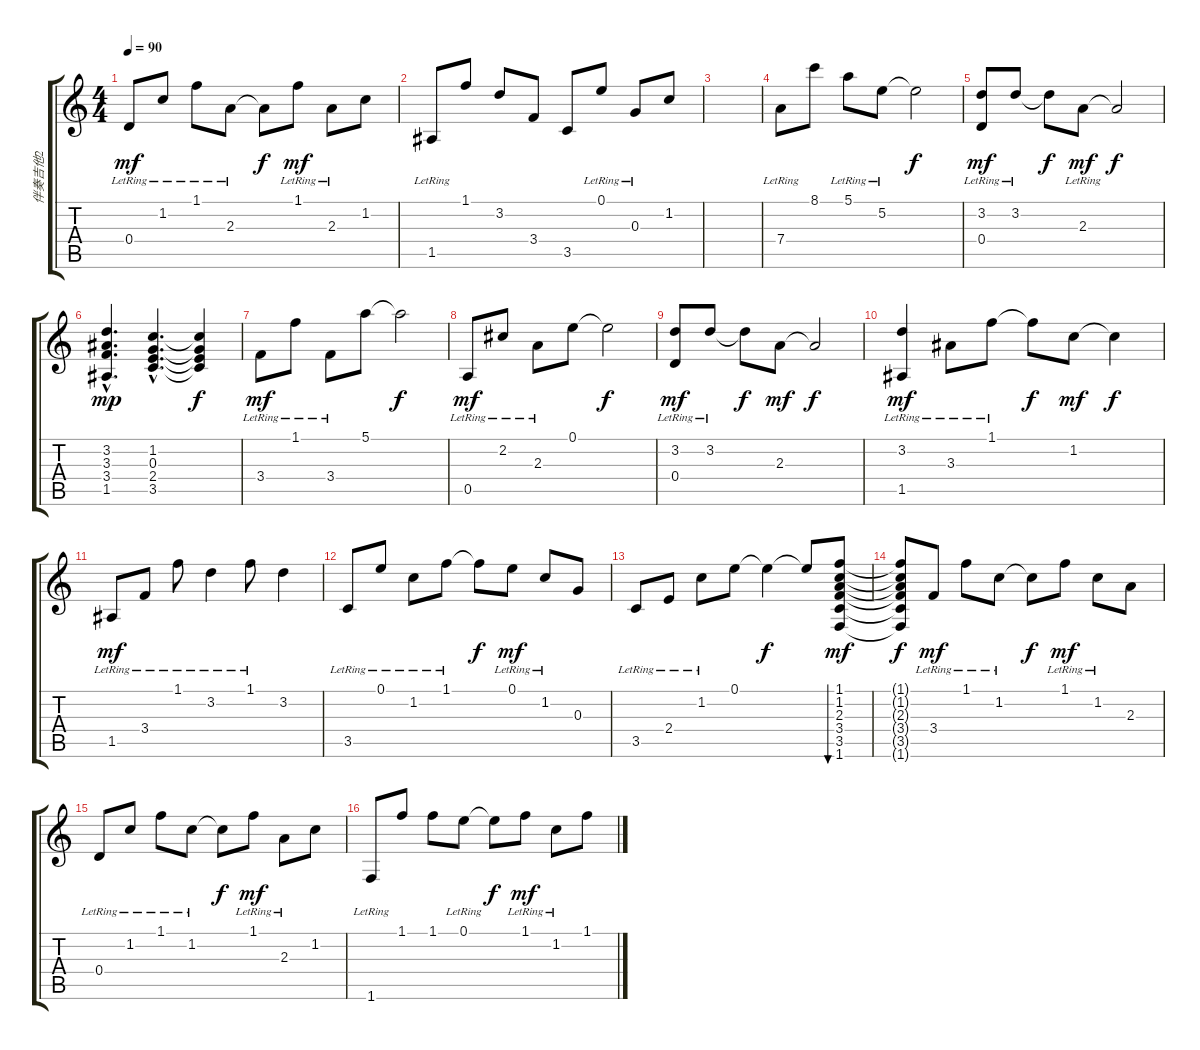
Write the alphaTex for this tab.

\track ("伴奏吉他2" "伴奏吉他2") {instrument acousticguitarsteel}
\staff {score tabs}
\tuning (E4 B3 G3 D3 A2 E2) {hide}
\ts (4 4)
\tempo 90
\clef g2
\ks c
0.4{lr}.8{dy mf} 1.2{lr}.8 1.1{lr}.8 2.3{lr}.8 2.3{t}.8{dy f} 1.1{lr}.8{dy mf} 2.3{lr}.8 1.2.8 |
1.5{lr}.8 1.1.8 3.2.8 3.4.8 3.5.8 0.1{lr}.8 0.3{lr}.8 1.2.8 |
|
7.4{lr}.8 8.1.8 5.1{lr}.8 5.2{lr}.8 5.2{t}.2{dy f} |
(3.2 0.4{lr}).8{dy mf} 3.2{lr}.8 3.2{t}.8{dy f} 2.3{lr}.8{dy mf} 2.3{t}.2{dy f} |
(3.2{hac} 3.3{hac} 3.4{hac} 1.5{hac}).4{d dy mp} (1.2{hac} 0.3{hac} 2.4{hac} 3.5{hac}).4{d} (1.2{t} 0.3{t} 2.4{t} 3.5{t}).4{dy f} |
3.4{lr}.8{dy mf} 1.1{lr}.8 3.4{lr}.8 5.1.8 5.1{t}.2{dy f} |
0.5{lr}.8{dy mf} 2.2{lr}.8 2.3{lr}.8 0.1.8 0.1{t}.2{dy f} |
(3.2 0.4{lr}).8{dy mf} 3.2{lr}.8 3.2{t}.8{dy f} 2.3.8{dy mf} 2.3{t}.2{dy f} |
(3.2{lr} 1.5{lr}).4{dy mf} 3.3{lr}.8 1.1{lr}.8 1.1{t}.8{dy f} 1.2.8{dy mf} 1.2{t}.4{dy f} |
1.5{lr}.8{dy mf} 3.4{lr}.8 1.1{lr}.8 3.2{lr}.4 1.1{lr}.8 3.2.4 |
3.5{lr}.8 0.1{lr}.8 1.2{lr}.8 1.1{lr}.8 1.1{t}.8{dy f} 0.1{lr}.8{dy mf} 1.2{lr}.8 0.3.8 |
3.5{lr}.8 2.4{lr}.8 1.2{lr}.8 0.1.8 0.1{t}.4{dy f} 0.1{t}.8 (1.1 1.2 2.3 3.4 3.5 1.6).8{bu 120 dy mf} |
(1.1{t} 1.2{t} 2.3{t} 3.4{t} 3.5{t} 1.6{t}).8{dy f} 3.4{lr}.8{dy mf} 1.1{lr}.8 1.2{lr}.8 1.2{t}.8{dy f} 1.1{lr}.8{dy mf} 1.2{lr}.8 2.3.8 |
0.4{lr}.8 1.2{lr}.8 1.1{lr}.8 1.2{lr}.8 1.2{t}.8{dy f} 1.1{lr}.8{dy mf} 2.3{lr}.8 1.2.8 |
1.6{lr}.8 1.1.8 1.1.8 0.1{lr}.8 0.1{t}.8{dy f} 1.1{lr}.8{dy mf} 1.2{lr}.8 1.1.8
